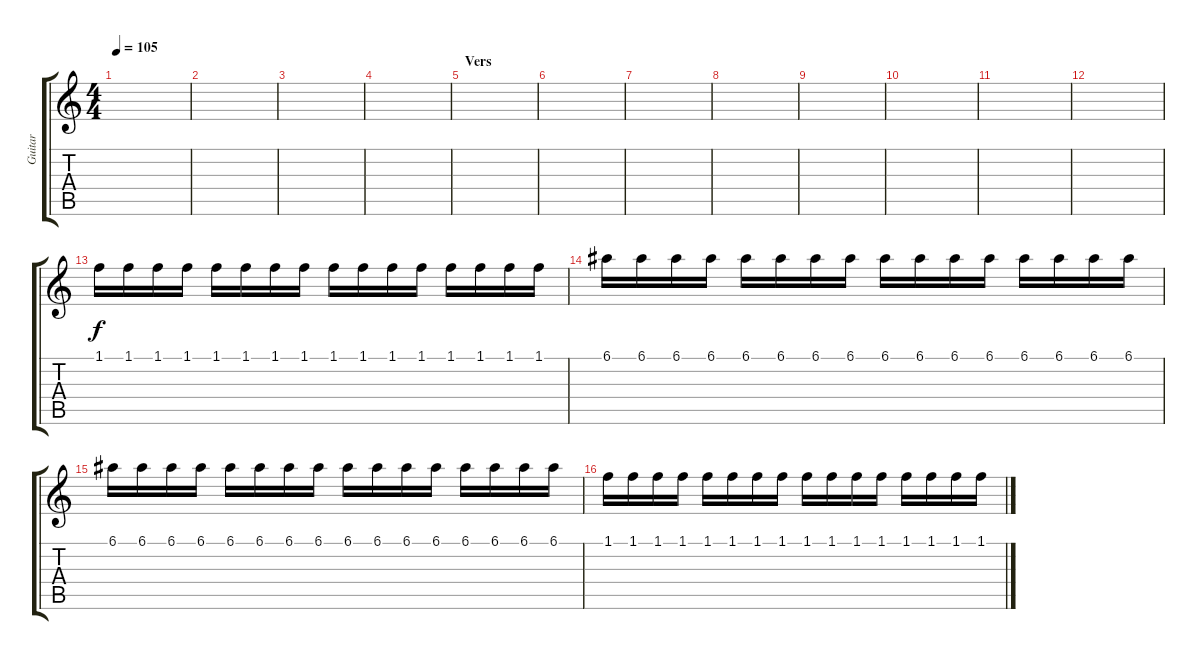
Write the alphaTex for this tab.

\track ("Guitar" "Guitar") {instrument acousticguitarsteel}
\staff {score tabs}
\tuning (E4 B3 G3 D3 A2 E2) {hide}
\ts (4 4)
\tempo 105
\clef g2
\ks c
|
|
|
|
\section ("" "Vers")
|
|
|
|
|
|
|
|
1.1.16 1.1.16 1.1.16 1.1.16 1.1.16 1.1.16 1.1.16 1.1.16 1.1.16 1.1.16 1.1.16 1.1.16 1.1.16 1.1.16 1.1.16 1.1.16 |
6.1.16 6.1.16 6.1.16 6.1.16 6.1.16 6.1.16 6.1.16 6.1.16 6.1.16 6.1.16 6.1.16 6.1.16 6.1.16 6.1.16 6.1.16 6.1.16 |
6.1.16 6.1.16 6.1.16 6.1.16 6.1.16 6.1.16 6.1.16 6.1.16 6.1.16 6.1.16 6.1.16 6.1.16 6.1.16 6.1.16 6.1.16 6.1.16 |
1.1.16 1.1.16 1.1.16 1.1.16 1.1.16 1.1.16 1.1.16 1.1.16 1.1.16 1.1.16 1.1.16 1.1.16 1.1.16 1.1.16 1.1.16 1.1.16
